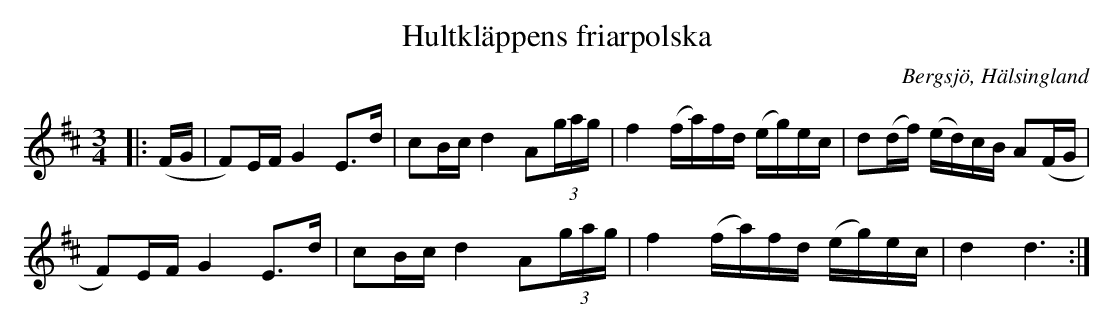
X:1
T:Hultkläppens friarpolska
O:Bergsjö, Hälsingland
M:3/4
L:1/8
K:D
|: (F/G/ | F)E/F/ G2 E>d | cB/c/ d2 A(3:2)g/a/g/ | f2 (f/a/)f/d/ (e/g/)e/c/ | d(d/f/) (e/d/)c/B/ A(F/G/ |
F)E/F/ G2 E>d | cB/c/ d2 A(3:2)g/a/g/ | f2 (f/a/)f/d/ (e/g/)e/c/ | d2 d3 :|
|: :|
